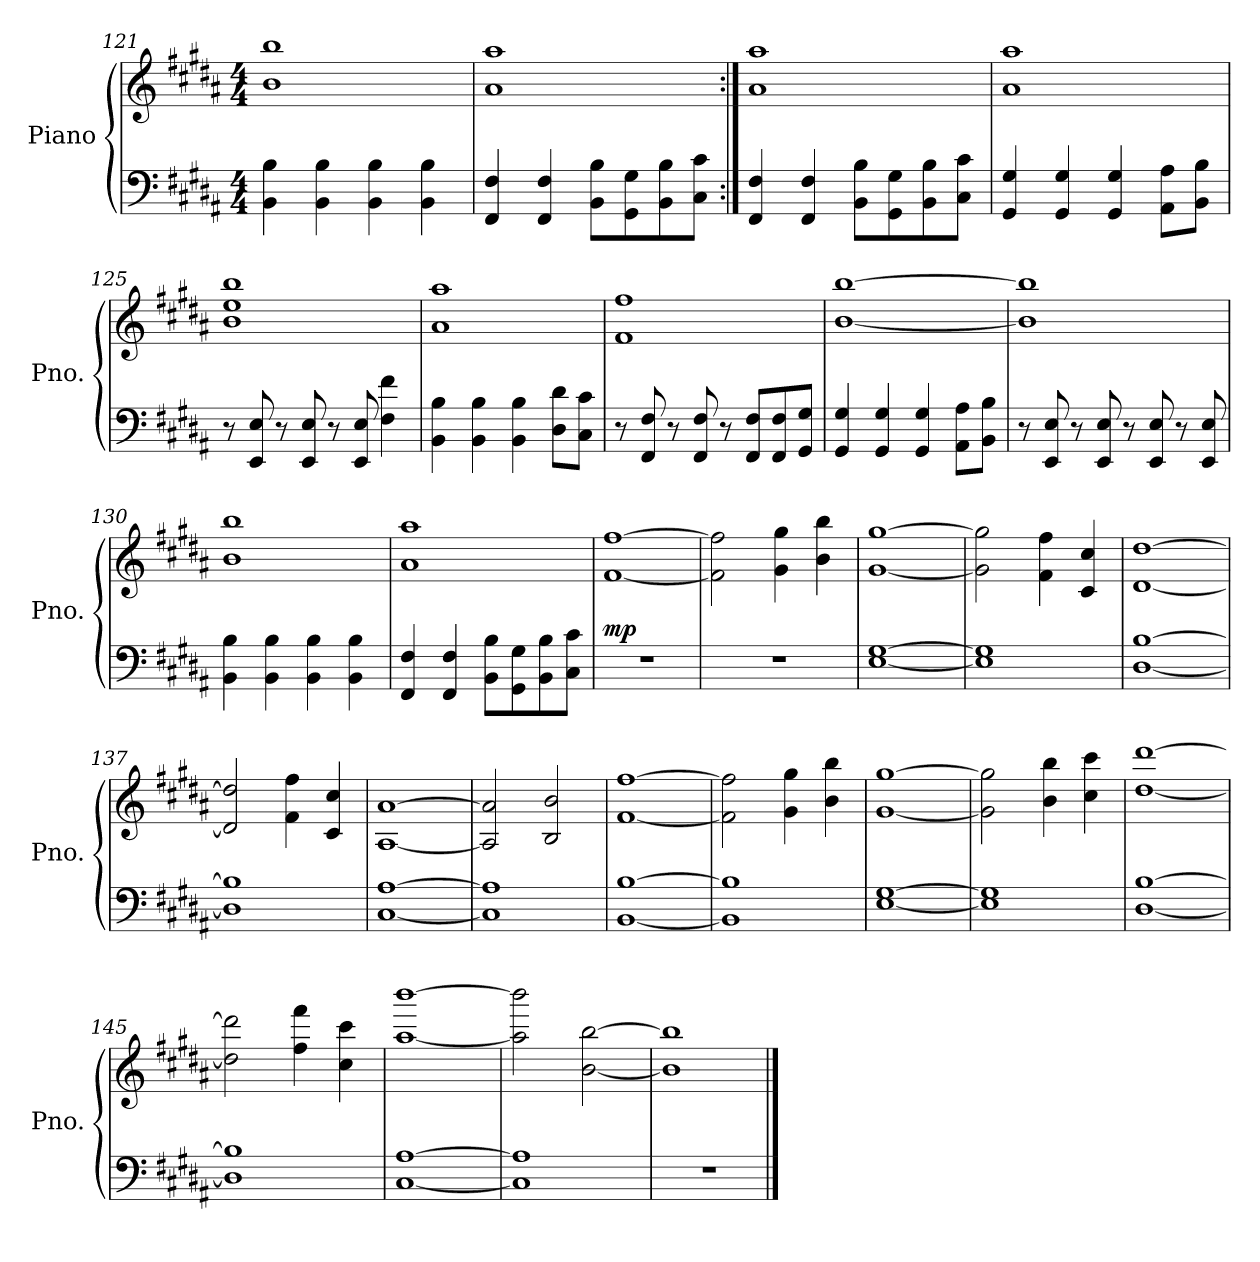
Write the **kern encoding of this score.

**kern	**kern	**dynam
*part1	*part1	*part1
*staff2	*staff1	*staff1/2
*I"Piano	*	*
*I'Pno.	*	*
!!LO:LB:g=z
*clefF4	*clefG2	*
*k[f#c#g#d#a#]	*k[f#c#g#d#a#]	*
*M4/4	*M4/4	*
=121	=121	=121
4BB\ 4B\	1b 1bb	.
4BB\ 4B\	.	.
4BB\ 4B\	.	.
4BB\ 4B\	.	.
=122	=122	=122
4FF#/ 4F#/	1a# 1aa#	.
4FF#/ 4F#/	.	.
8BB\ 8B\L	.	.
8GG#\ 8G#\	.	.
8BB\ 8B\	.	.
8C#\ 8c#\J	.	.
=123:|!	=123:|!	=123:|!
4FF#/ 4F#/	1a# 1aa#	.
4FF#/ 4F#/	.	.
8BB\ 8B\L	.	.
8GG#\ 8G#\	.	.
8BB\ 8B\	.	.
8C#\ 8c#\J	.	.
=124	=124	=124
4GG#/ 4G#/	1a# 1aa#	.
4GG#/ 4G#/	.	.
4GG#/ 4G#/	.	.
8AA#\ 8A#\L	.	.
8BB\ 8B\J	.	.
=125	=125	=125
8r	1b 1ee 1bb	.
8EE/ 8E/	.	.
8r	.	.
8EE/ 8E/	.	.
8r	.	.
8EE/ 8E/	.	.
4F#\ 4f#\	.	.
=126	=126	=126
4BB\ 4B\	1a# 1aa#	.
4BB\ 4B\	.	.
4BB\ 4B\	.	.
8D#\ 8d#\L	.	.
8C#\ 8c#\J	.	.
!!LO:LB:g=z
=127	=127	=127
8r	1f# 1ff#	.
8FF#/ 8F#/	.	.
8r	.	.
8FF#/ 8F#/	.	.
8r	.	.
8FF#/ 8F#/L	.	.
8FF#/ 8F#/	.	.
8GG#/ 8G#/J	.	.
=128	=128	=128
4GG#/ 4G#/	[1b [1bb	.
4GG#/ 4G#/	.	.
4GG#/ 4G#/	.	.
8AA#\ 8A#\L	.	.
8BB\ 8B\J	.	.
=129	=129	=129
8r	1b] 1bb]	.
8EE/ 8E/	.	.
8r	.	.
8EE/ 8E/	.	.
8r	.	.
8EE/ 8E/	.	.
8r	.	.
8EE/ 8E/	.	.
=130	=130	=130
4BB\ 4B\	1b 1bb	.
4BB\ 4B\	.	.
4BB\ 4B\	.	.
4BB\ 4B\	.	.
=131	=131	=131
4FF#/ 4F#/	1a# 1aa#	.
4FF#/ 4F#/	.	.
8BB\ 8B\L	.	.
8GG#\ 8G#\	.	.
8BB\ 8B\	.	.
8C#\ 8c#\J	.	.
=132	=132	=132
!	!	!LO:DY:a=2
1r	[1f# [1ff#	mp
=133	=133	=133
1r	2f#\] 2ff#\]	.
.	4g#\ 4gg#\	.
.	4b\ 4bb\	.
!!LO:LB:g=z
=134	=134	=134
[1E [1G#	[1g# [1gg#	.
=135	=135	=135
1E] 1G#]	2g#\] 2gg#\]	.
.	4f#\ 4ff#\	.
.	4c#/ 4cc#/	.
=136	=136	=136
[1D# [1B	[1d# [1dd#	.
=137	=137	=137
1D#] 1B]	2d#/] 2dd#/]	.
.	4f#\ 4ff#\	.
.	4c#/ 4cc#/	.
=138	=138	=138
[1C# [1A#	[1A# [1a#	.
=139	=139	=139
1C#] 1A#]	2A#/] 2a#/]	.
.	2B/ 2b/	.
=140	=140	=140
[1BB [1B	[1f# [1ff#	.
=141	=141	=141
1BB] 1B]	2f#\] 2ff#\]	.
.	4g#\ 4gg#\	.
.	4b\ 4bb\	.
=142	=142	=142
[1E [1G#	[1g# [1gg#	.
=143	=143	=143
1E] 1G#]	2g#\] 2gg#\]	.
.	4b\ 4bb\	.
.	4cc#\ 4ccc#\	.
=144	=144	=144
[1D# [1B	[1dd# [1ddd#	.
=145	=145	=145
1D#] 1B]	2dd#\] 2ddd#\]	.
.	4ff#\ 4fff#\	.
.	4cc#\ 4ccc#\	.
=146	=146	=146
[1C# [1A#	[1aa# [1bbb	.
!!LO:LB:g=z
=147	=147	=147
1C#] 1A#]	2aa#\] 2bbb\]	.
.	[2b\ [2bb\	.
=148	=148	=148
1r	1b] 1bb]	.
==	==	==
*-	*-	*-
